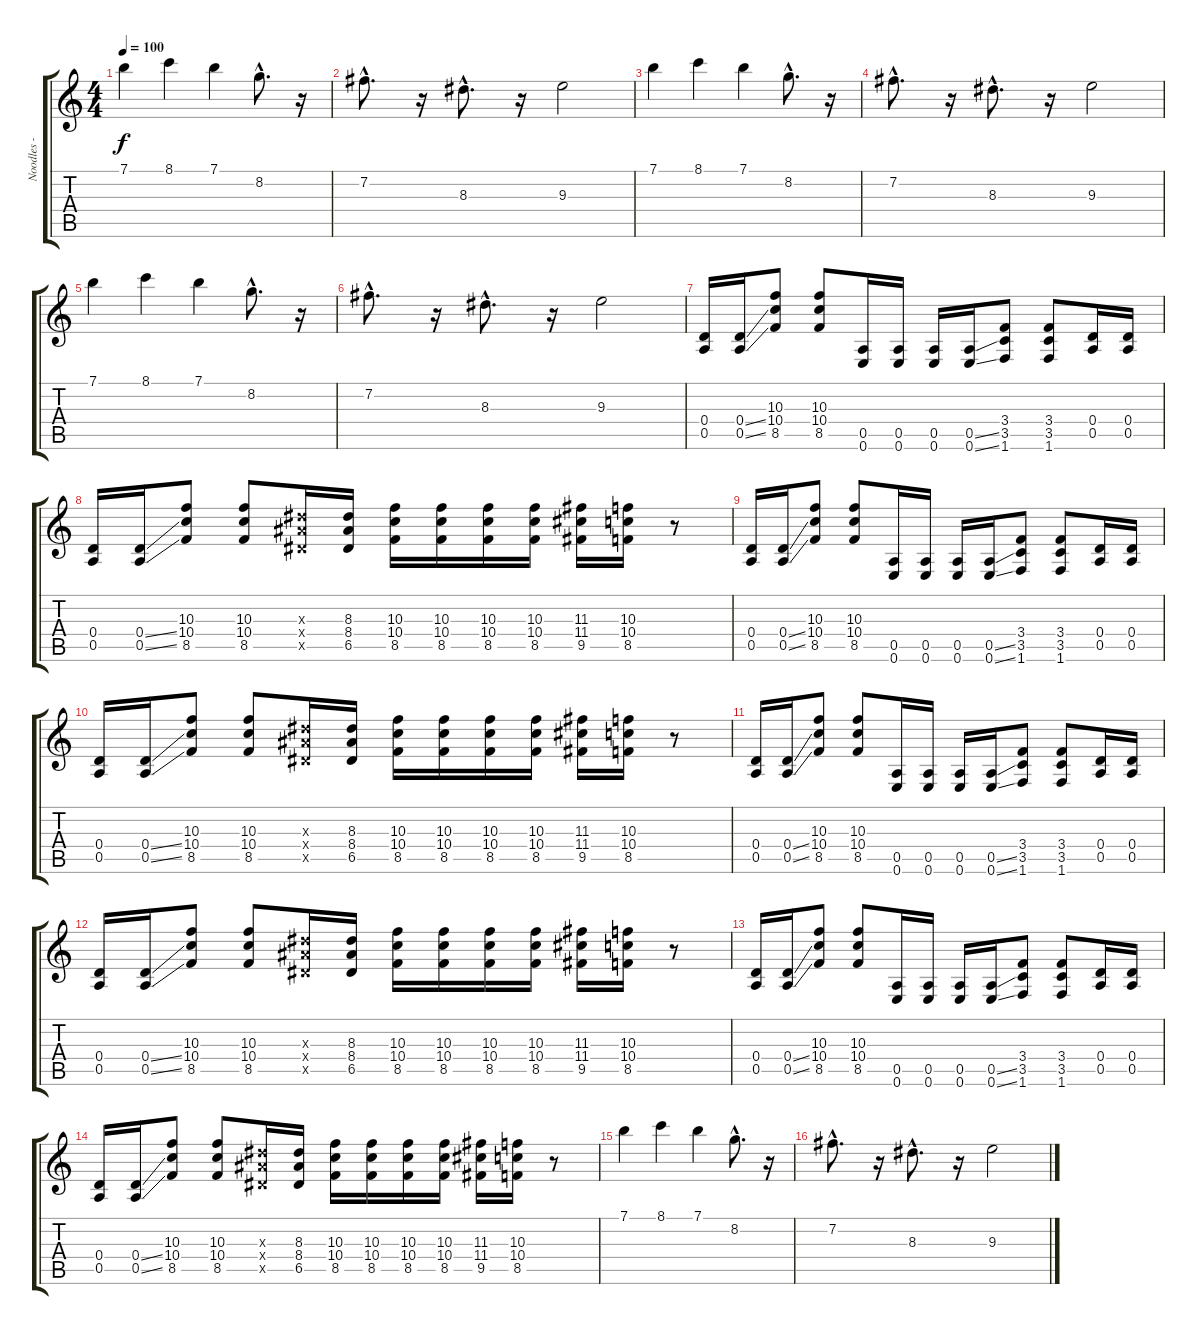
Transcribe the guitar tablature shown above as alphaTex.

\track ("Noodles - Lead Guitar" "Noodles - ") {instrument overdrivenguitar}
\staff {score tabs}
\tuning (E4 B3 G3 D3 A2 E2) {hide}
\ts (4 4)
\tempo 100
\clef g2
\ks c
7.1.4{dy f} 8.1.4 7.1.4 8.2{hac}.8{d} r.16 |
7.2{hac}.8{d} r.16 8.3{hac}.8{d} r.16 9.3.2 |
7.1.4 8.1.4 7.1.4 8.2{hac}.8{d} r.16 |
7.2{hac}.8{d} r.16 8.3{hac}.8{d} r.16 9.3.2 |
7.1.4 8.1.4 7.1.4 8.2{hac}.8{d} r.16 |
7.2{hac}.8{d} r.16 8.3{hac}.8{d} r.16 9.3.2 |
(0.4 0.5).16 (0.4{ss} 0.5{ss}).16 (10.3 10.4 8.5).8 (10.3 10.4 8.5).8 (0.5 0.6).16 (0.5 0.6).16 (0.5 0.6).16 (0.5{ss} 0.6{ss}).16 (3.4 3.5 1.6).8 (3.4 3.5 1.6).8 (0.4 0.5).16 (0.4 0.5).16 |
(0.4 0.5).16 (0.4{ss} 0.5{ss}).16 (10.3 10.4 8.5).8 (10.3 10.4 8.5).8 (8.3{x} 8.4{x} 6.5{x}).16 (8.3 8.4 6.5).16 (10.3 10.4 8.5).16 (10.3 10.4 8.5).16 (10.3 10.4 8.5).16 (10.3 10.4 8.5).16 (11.3 11.4 9.5).16 (10.3 10.4 8.5).16 r.8 |
(0.4 0.5).16 (0.4{ss} 0.5{ss}).16 (10.3 10.4 8.5).8 (10.3 10.4 8.5).8 (0.5 0.6).16 (0.5 0.6).16 (0.5 0.6).16 (0.5{ss} 0.6{ss}).16 (3.4 3.5 1.6).8 (3.4 3.5 1.6).8 (0.4 0.5).16 (0.4 0.5).16 |
(0.4 0.5).16 (0.4{ss} 0.5{ss}).16 (10.3 10.4 8.5).8 (10.3 10.4 8.5).8 (8.3{x} 8.4{x} 6.5{x}).16 (8.3 8.4 6.5).16 (10.3 10.4 8.5).16 (10.3 10.4 8.5).16 (10.3 10.4 8.5).16 (10.3 10.4 8.5).16 (11.3 11.4 9.5).16 (10.3 10.4 8.5).16 r.8 |
(0.4 0.5).16 (0.4{ss} 0.5{ss}).16 (10.3 10.4 8.5).8 (10.3 10.4 8.5).8 (0.5 0.6).16 (0.5 0.6).16 (0.5 0.6).16 (0.5{ss} 0.6{ss}).16 (3.4 3.5 1.6).8 (3.4 3.5 1.6).8 (0.4 0.5).16 (0.4 0.5).16 |
(0.4 0.5).16 (0.4{ss} 0.5{ss}).16 (10.3 10.4 8.5).8 (10.3 10.4 8.5).8 (8.3{x} 8.4{x} 6.5{x}).16 (8.3 8.4 6.5).16 (10.3 10.4 8.5).16 (10.3 10.4 8.5).16 (10.3 10.4 8.5).16 (10.3 10.4 8.5).16 (11.3 11.4 9.5).16 (10.3 10.4 8.5).16 r.8 |
(0.4 0.5).16 (0.4{ss} 0.5{ss}).16 (10.3 10.4 8.5).8 (10.3 10.4 8.5).8 (0.5 0.6).16 (0.5 0.6).16 (0.5 0.6).16 (0.5{ss} 0.6{ss}).16 (3.4 3.5 1.6).8 (3.4 3.5 1.6).8 (0.4 0.5).16 (0.4 0.5).16 |
(0.4 0.5).16 (0.4{ss} 0.5{ss}).16 (10.3 10.4 8.5).8 (10.3 10.4 8.5).8 (8.3{x} 8.4{x} 6.5{x}).16 (8.3 8.4 6.5).16 (10.3 10.4 8.5).16 (10.3 10.4 8.5).16 (10.3 10.4 8.5).16 (10.3 10.4 8.5).16 (11.3 11.4 9.5).16 (10.3 10.4 8.5).16 r.8 |
7.1.4 8.1.4 7.1.4 8.2{hac}.8{d} r.16 |
7.2{hac}.8{d} r.16 8.3{hac}.8{d} r.16 9.3.2
